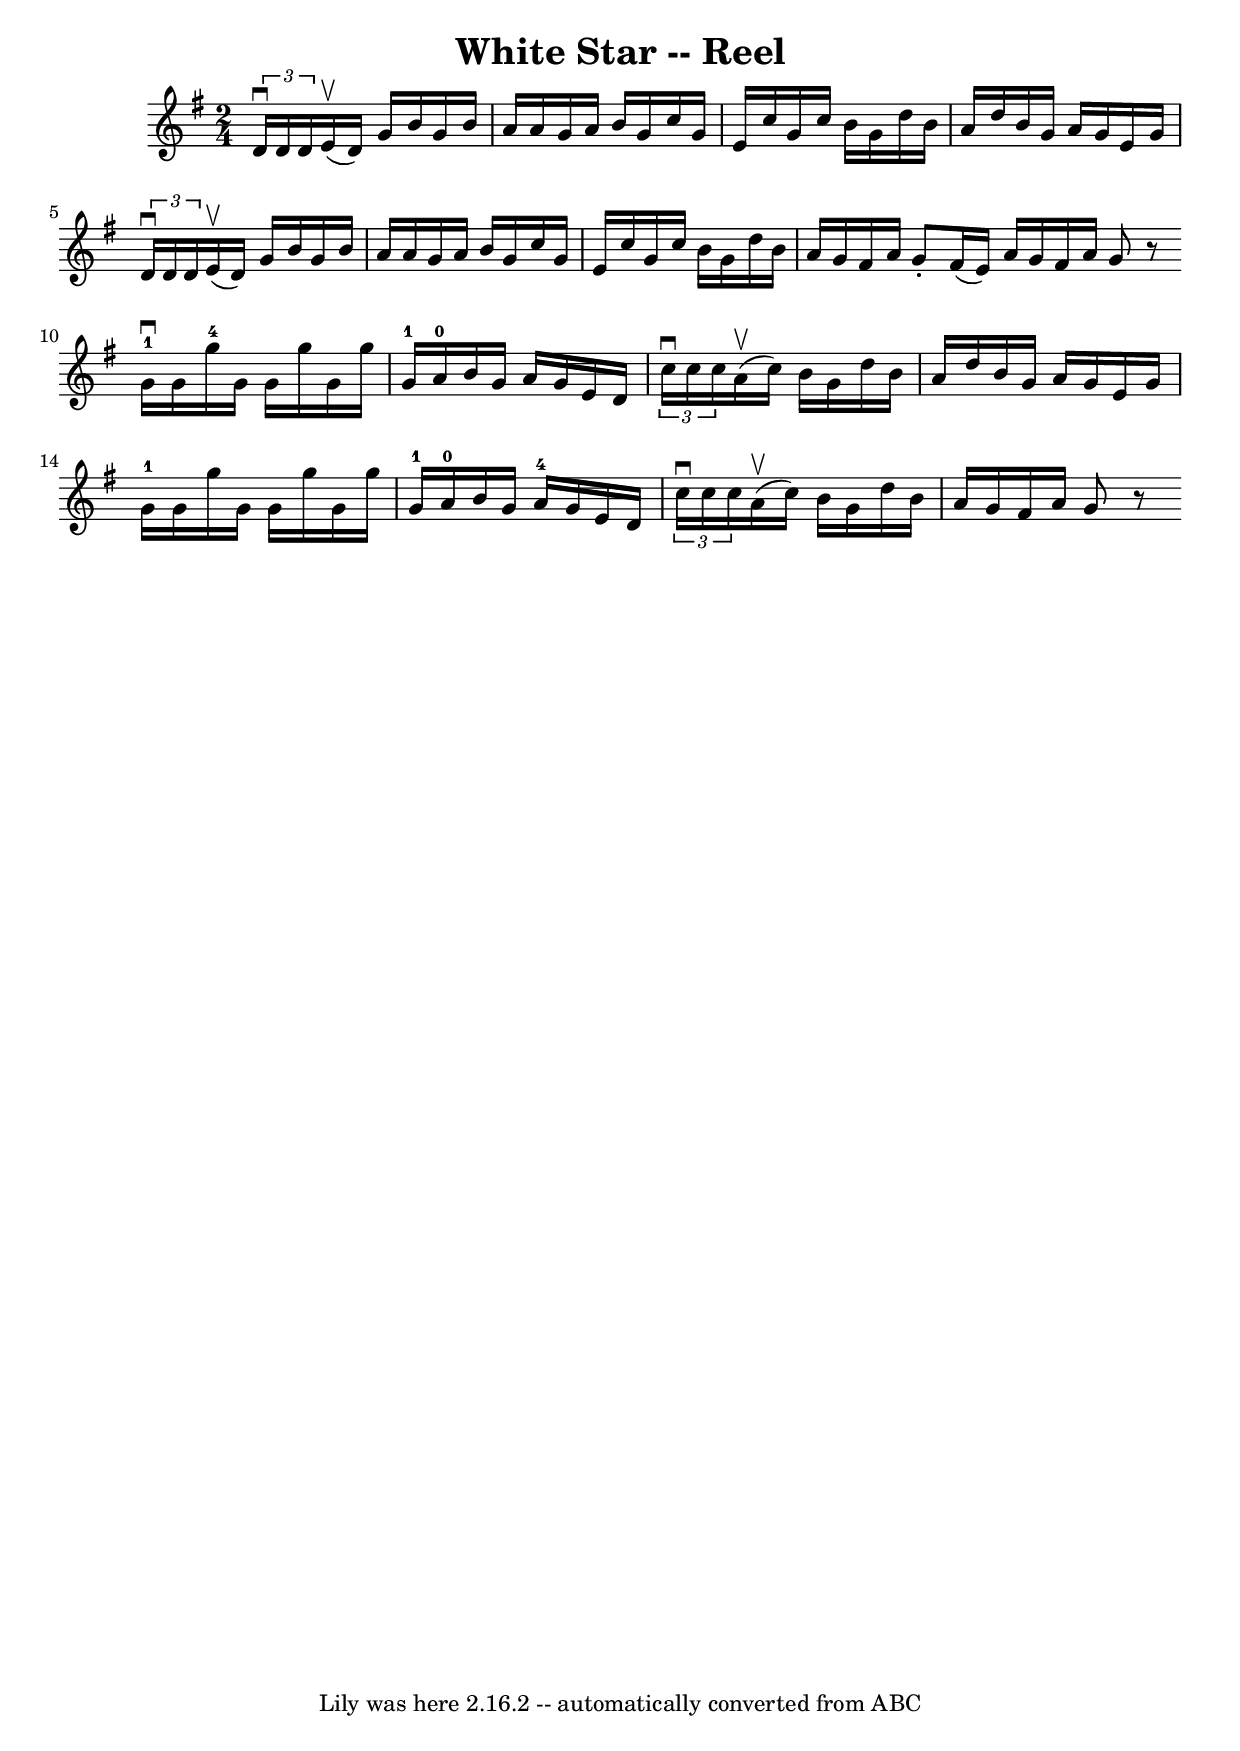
\version "2.16.2"
\include "Mammoth.ily"
\header {
  %% book = "Ryan's Mammoth Collection"
  crossRefNumber = "1"
  footnotes = "\\\\313"
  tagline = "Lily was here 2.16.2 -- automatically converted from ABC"
  title = "White Star -- Reel"

}
voicedefault =  {


  \time 2/4 
  \key g \major
  \times 2/3 { d'16^\downbow d'16 d'16  
	     }      e'16^\upbow(d'16) g'16 b'16 g'16 b'16     |
  a'16       a'16 g'16 a'16 b'16 g'16 c''16 g'16     |
  e'16       c''16 g'16 c''16 b'16 g'16 d''16 b'16     |
  a'16       d''16 b'16 g'16 a'16 g'16 e'16 g'16     |
  
  \times 2/3 { d'16^\downbow d'16 d'16  
	     } e'16^\upbow(d'16)      g'16 b'16 g'16 b'16     |
  a'16 a'16 g'16 a'16 b'16    g'16 c''16 g'16     |
  e'16 c''16 g'16 c''16       b'16 g'16 d''16 b'16     |
  a'16 g'16 fis'16 a'16       g'8-. fis'16 (e'16)   \bar ": |" a'16 g'16 fis'16 a'16       g'8    r8 \bar "||"     \bar " |:" g'16-1^\downbow g'16 g''16-4      g'16 g'16 g''16 g'16 g''16     |
  g'16-1 a'16-0      b'16 g'16 a'16 g'16 e'16 d'16     |
  \times 2/3 { c''16 
	      ^\downbow c''16 c''16  
	     } a'16^\upbow(c''16) b'16 g'16       d''16 b'16     |
  a'16 d''16 b'16 g'16 a'16 g'16       e'16 g'16     |
  g'16-1 g'16 g''16 g'16 g'16       g''16 g'16 g''16     |
  g'16-1 a'16-0 b'16 g'16        a'16-4 g'16 e'16 d'16     |
  \times 2/3 { c''16^\downbow  
	       c''16 c''16   	     } a'16^\upbow(c''16) b'16 g'16 d''16 b'16    |
  a'16 g'16 fis'16 a'16 g'8    r8   \bar ":|"   

}

\score{
  <<

    \context Staff="default"
    {
      \voicedefault 
      
    }

  >>
  \layout {
    
  }
  \midi {
  }

}
